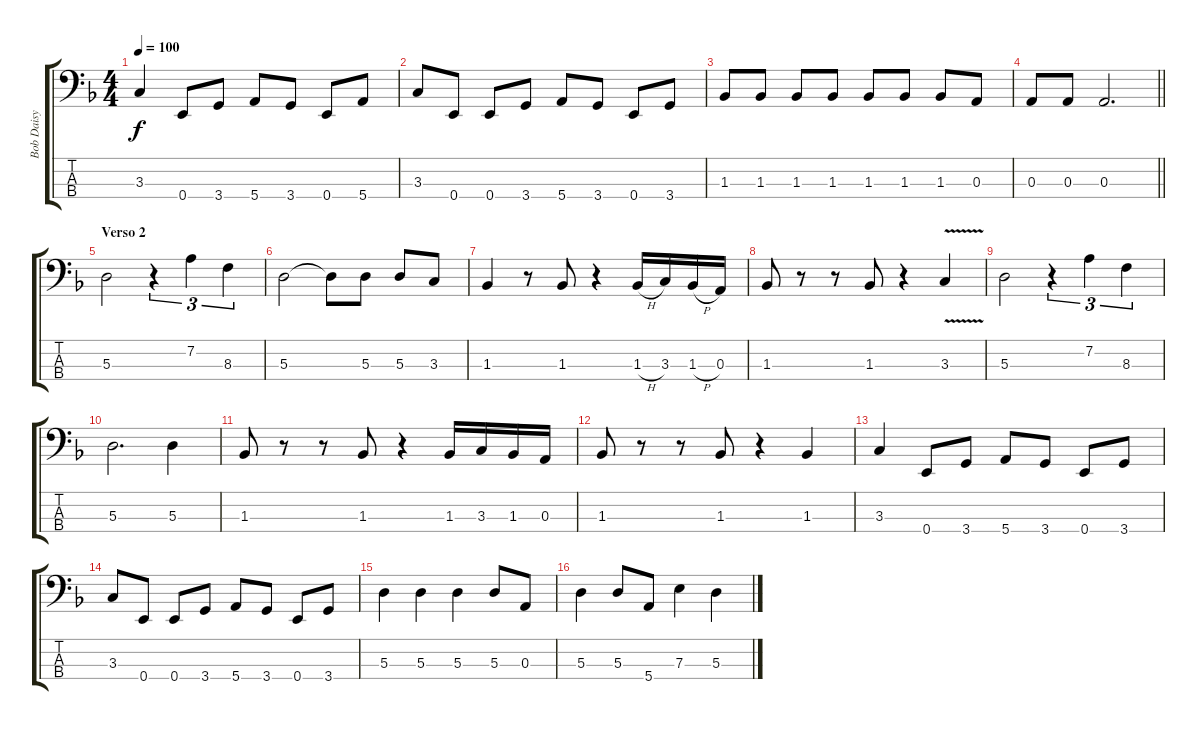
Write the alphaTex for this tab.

\track ("Bob Daisy - Bass" "Bob Daisy ") {instrument electricbassfinger}
\staff {score tabs}
\tuning (G2 D2 A1 E1) {hide}
\ts (4 4)
\tempo 100
\clef f4
\ks dminor
3.3.4{dy f} 0.4.8 3.4.8 5.4.8 3.4.8 0.4.8 5.4.8 |
3.3.8 0.4.8 0.4.8 3.4.8 5.4.8 3.4.8 0.4.8 3.4.8 |
1.3.8 1.3.8 1.3.8 1.3.8 1.3.8 1.3.8 1.3.8 0.3.8 |
\barLineRight lightlight
0.3.8 0.3.8 0.3.2{d} |
\section ("" "Verso 2")
5.3.2 r.4{tu (3 2)} 7.2.4{tu (3 2)} 8.3.4{tu (3 2)} |
5.3.2 5.3{t}.8 5.3.8 5.3.8 3.3.8 |
1.3.4 r.8 1.3.8 r.4 1.3{h}.16 3.3.16 1.3{h}.16 0.3.16 |
1.3.8 r.8 r.8 1.3.8 r.4 3.3{v}.4 |
5.3.2 r.4{tu (3 2)} 7.2.4{tu (3 2)} 8.3.4{tu (3 2)} |
5.3.2{d} 5.3.4 |
1.3.8 r.8 r.8 1.3.8 r.4 1.3.16 3.3.16 1.3.16 0.3.16 |
1.3.8 r.8 r.8 1.3.8 r.4 1.3.4 |
3.3.4 0.4.8 3.4.8 5.4.8 3.4.8 0.4.8 3.4.8 |
3.3.8 0.4.8 0.4.8 3.4.8 5.4.8 3.4.8 0.4.8 3.4.8 |
5.3.4 5.3.4 5.3.4 5.3.8 0.3.8 |
5.3.4 5.3.8 5.4.8 7.3.4 5.3.4
